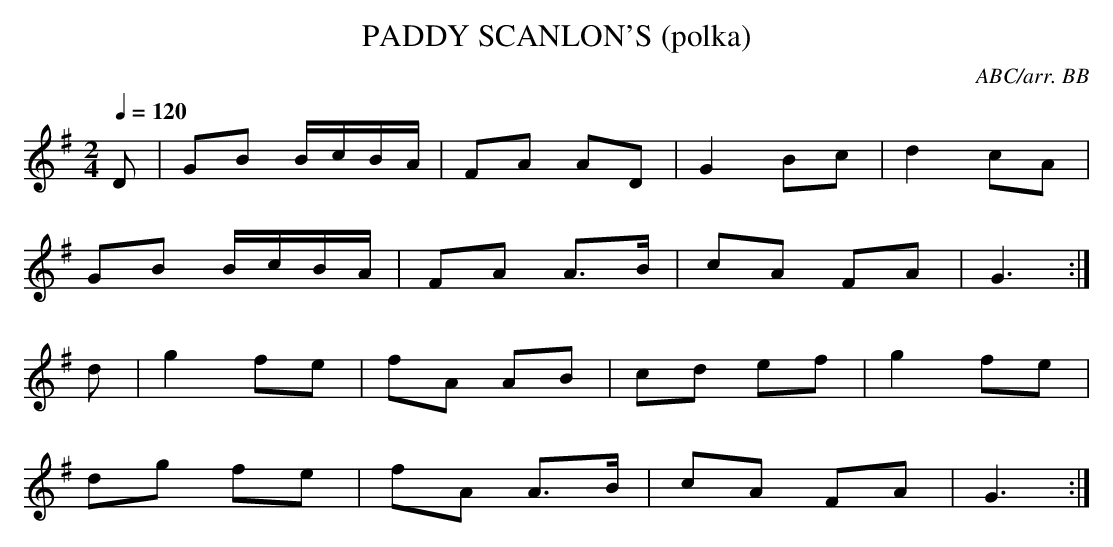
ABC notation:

X:1
T:PADDY SCANLON'S (polka)
C:ABC/arr. BB
Q:1/4=120
M:2/4
L:1/8
K:G
D|GB B/c/B/A/|FA AD|G2 Bc|d2 cA|
GB B/c/B/A/|FA A>B|cA FA|G3 :|
d|g2 fe|fA AB|cd ef|g2 fe|
dg fe|fA A>B|cA FA|G3 :|
